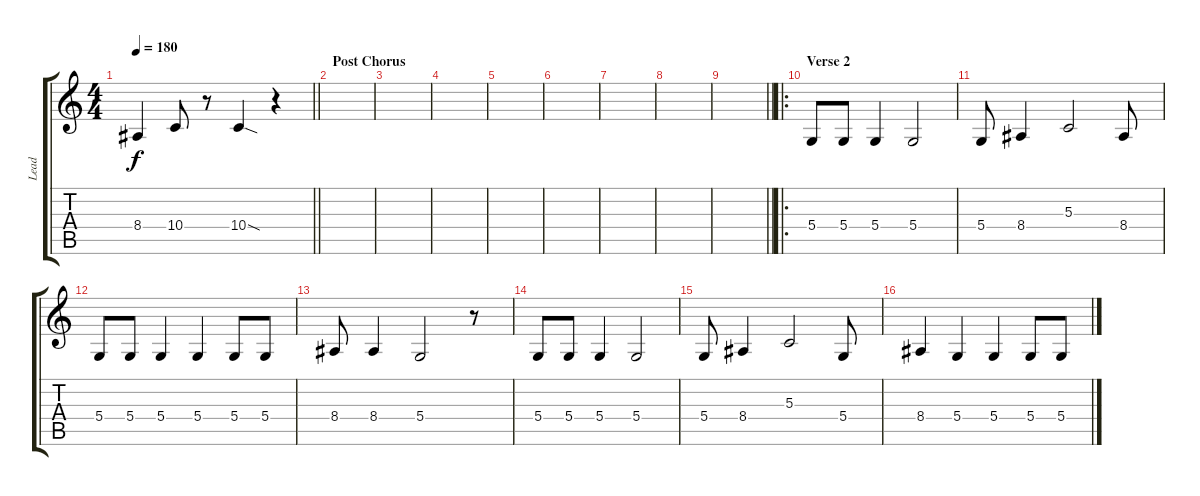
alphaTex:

\track ("Lead" "Lead") {instrument lead2sawtooth}
\staff {score tabs}
\tuning (E4 B3 G3 D3 A2 E2) {hide}
\ts (4 4)
\tempo 180
\clef g2
\barLineRight lightlight
\ks c
8.4{t}.4{dy f} 10.4.8 r.8 10.4{sod}.4 r.4 |
\section ("" "Post Chorus")
|
|
|
|
|
|
|
\barLineRight lightlight
|
\ro
\section ("" "Verse 2")
5.4.8 5.4.8 5.4.4 5.4.2 |
5.4.8 8.4.4 5.3.2 8.4.8 |
5.4.8 5.4.8 5.4.4 5.4.4 5.4.8 5.4.8 |
8.4.8 8.4.4 5.4.2 r.8 |
5.4.8 5.4.8 5.4.4 5.4.2 |
5.4.8 8.4.4 5.3.2 5.4.8 |
8.4.4 5.4.4 5.4.4 5.4.8 5.4.8
